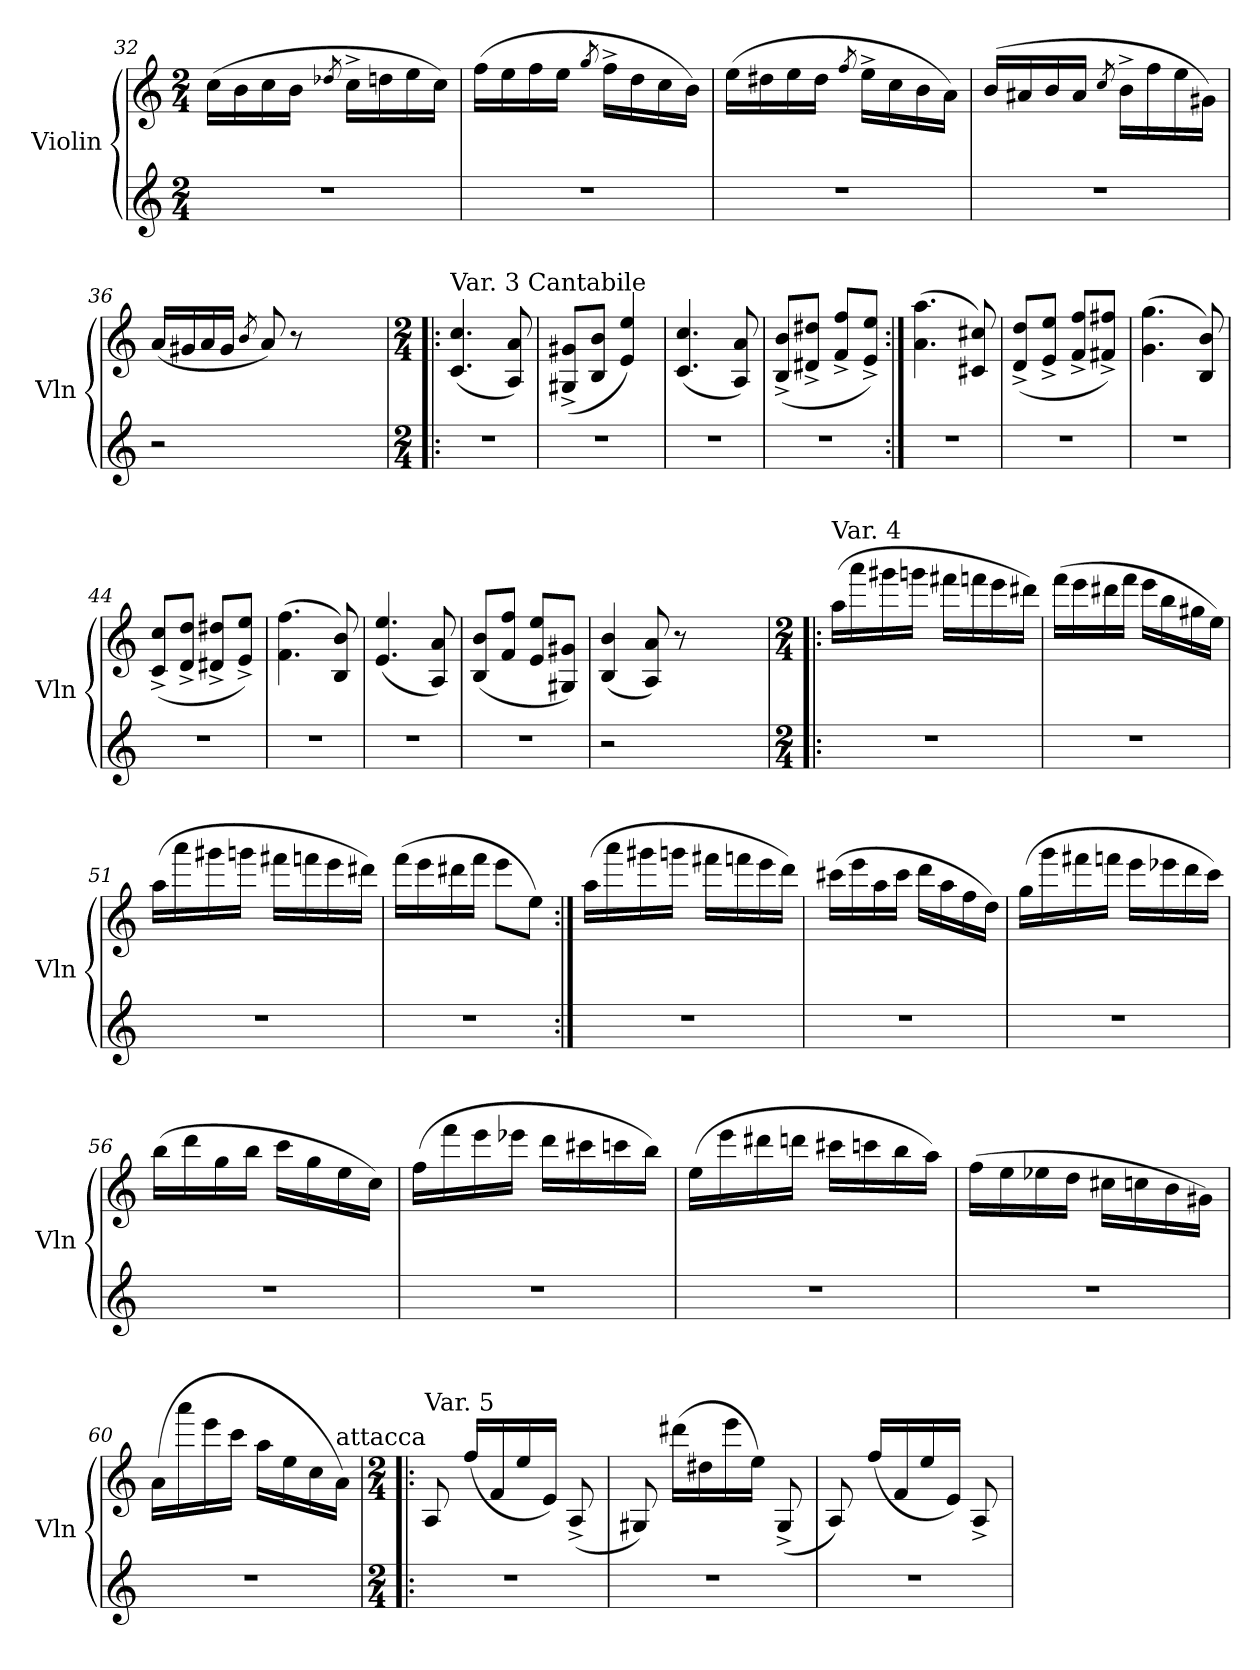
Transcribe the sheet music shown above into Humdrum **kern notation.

**kern	**kern
*part2	*part1
*staff2	*staff1
*I"Violin	*I"Violin
*I'Vln	*I'Vln
*clefG2	*clefG2
*k[]	*k[]
*C:	*C:
*M2/4	*M2/4
=32	=32
2r	(16cc\LL
.	16b\
.	16cc\
.	16b\JJ
.	8qdd-X/
.	16cc^\LL
.	16ddn\
.	16ee\
.	16cc\JJ)
!!LO:LB:g=z
=33	=33
2r	(16ff\LL
.	16ee\
.	16ff\
.	16ee\JJ
.	8qgg/
.	16ff^\LL
.	16dd\
.	16cc\
.	16b\JJ)
=34	=34
2r	(16ee\LL
.	16dd#X\
.	16ee\
.	16dd#\JJ
.	8qff/
.	16ee^\LL
.	16cc\
.	16b\
.	16a\JJ)
=35	=35
2r	(16b/LL
.	16a#X/
.	16b/
.	16a#/JJ
.	8qcc/
.	16b^\LL
.	16ff\
.	16ee\
.	16g#X\JJ)
=36	=36
2r	(16a/LL
.	16g#X/
.	16a/
.	16g#/JJ
.	8qb/
.	8a/)
.	8r
2ryy	2ryy
!!LO:PB:g=z
=37!|:	=37!|:
*M2/4	*M2/4
!	!LO:TX:a:t=Var. 3 Cantabile
2r	(4.c/ 4.cc/
.	8A/ 8a/)
=38	=38
2r	(8G#X/^ 8g#X/^L
.	8B/ 8b/J
.	4e/ 4ee/)
=39	=39
2r	(4.c/ 4.cc/
.	8A/ 8a/)
=40	=40
2r	(8B/^ 8b/^L
.	8d#X/^ 8dd#X/^J
.	8f/^ 8ff/^L
.	8e/^ 8ee/^J)
!!LO:LB:g=z
=41:|!	=41:|!
2r	(4.a\ 4.aa\
.	8c#X/ 8cc#X/)
=42	=42
2r	(8d/^ 8dd/^L
.	8e/^ 8ee/^J
.	8f/^ 8ff/^L
.	8f#X/^ 8ff#X/^J)
=43	=43
2r	(4.g\ 4.gg\
.	8B/ 8b/)
=44	=44
2r	(8c/^ 8cc/^L
.	8d/^ 8dd/^J
.	8d#X/^ 8dd#X/^L
.	8e/^ 8ee/^J)
!!LO:LB:g=z
=45	=45
2r	(4.f\ 4.ff\
.	8B/ 8b/)
=46	=46
2r	(4.e/ 4.ee/
.	8A/ 8a/)
=47	=47
2r	(8B/ 8b/L
.	8f/ 8ff/J
.	8e/ 8ee/L
.	8G#X/ 8g#X/J)
=48	=48
2r	(4B/ 4b/
.	8A/ 8a/)
.	8r
2ryy	2ryy
!!LO:LB:g=z
=49!|:	=49!|:
*M2/4	*M2/4
!	!LO:TX:a:t=Var. 4
2r	(16aa\LL
.	16aaa\
.	16ggg#X\
.	16gggn\JJ
.	16fff#X\LL
.	16fffn\
.	16eee\
.	16ddd#X\JJ)
=50	=50
2r	(16fff\LL
.	16eee\
.	16ddd#X\
.	16fff\JJ
.	16eee\LL
.	16bb\
.	16gg#X\
.	16ee\JJ)
=51	=51
2r	(16aa\LL
.	16aaa\
.	16ggg#X\
.	16gggn\JJ
.	16fff#X\LL
.	16fffn\
.	16eee\
.	16ddd#X\JJ)
=52	=52
2r	(16fff\LL
.	16eee\
.	16ddd#X\
.	16fff\JJ
.	8eee\L
.	8ee\J)
!!LO:LB:g=z
=53:|!	=53:|!
2r	(16aa\LL
.	16aaa\
.	16ggg#X\
.	16gggn\JJ
.	16fff#X\LL
.	16fffn\
.	16eee\
.	16ddd\JJ)
=54	=54
2r	(16ccc#X\LL
.	16eee\
.	16aa\
.	16ccc#\JJ
.	16ddd\LL
.	16aa\
.	16ff\
.	16dd\JJ)
=55	=55
2r	(16gg\LL
.	16ggg\
.	16fff#X\
.	16fffn\JJ
.	16eee\LL
.	16eee-X\
.	16ddd\
.	16ccc\JJ)
=56	=56
2r	(16bb\LL
.	16ddd\
.	16gg\
.	16bb\JJ
.	16ccc\LL
.	16gg\
.	16ee\
.	16cc\JJ)
!!LO:LB:g=z
=57	=57
2r	(16ff\LL
.	16fff\
.	16eee\
.	16eee-X\JJ
.	16ddd\LL
.	16ccc#X\
.	16cccn\
.	16bb\JJ)
=58	=58
2r	(16ee\LL
.	16eee\
.	16ddd#X\
.	16dddn\JJ
.	16ccc#X\LL
.	16cccn\
.	16bb\
.	16aa\JJ)
=59	=59
2r	(16ff\LL
.	16ee\
.	16ee-X\
.	16dd\JJ
.	16cc#X\LL
.	16ccn\
.	16b\
.	16g#X\JJ)
=60	=60
2r	(16a\LL
.	16aaa\
.	16eee\
.	16ccc\JJ
.	16aa\LL
.	16ee\
.	16cc\
!	!LO:TX:a:t=attacca
.	16a\JJ)
!!LO:LB:g=z
=61!|:	=61!|:
*M2/4	*M2/4
!	!LO:TX:a:t=Var. 5
2r	8A/
.	(16ff/LL
.	16f/
.	16ee/
.	16e/JJ)
.	(8A^/
=62	=62
2r	8G#X/)
.	(16ddd#X\LL
.	16dd#X\
.	16eee\
.	16ee\JJ)
.	(8G#^/
=63	=63
2r	8A/)
.	(16ff/LL
.	16f/
.	16ee/
.	16e/JJ)
.	8A^/
=	=
*-	*-
